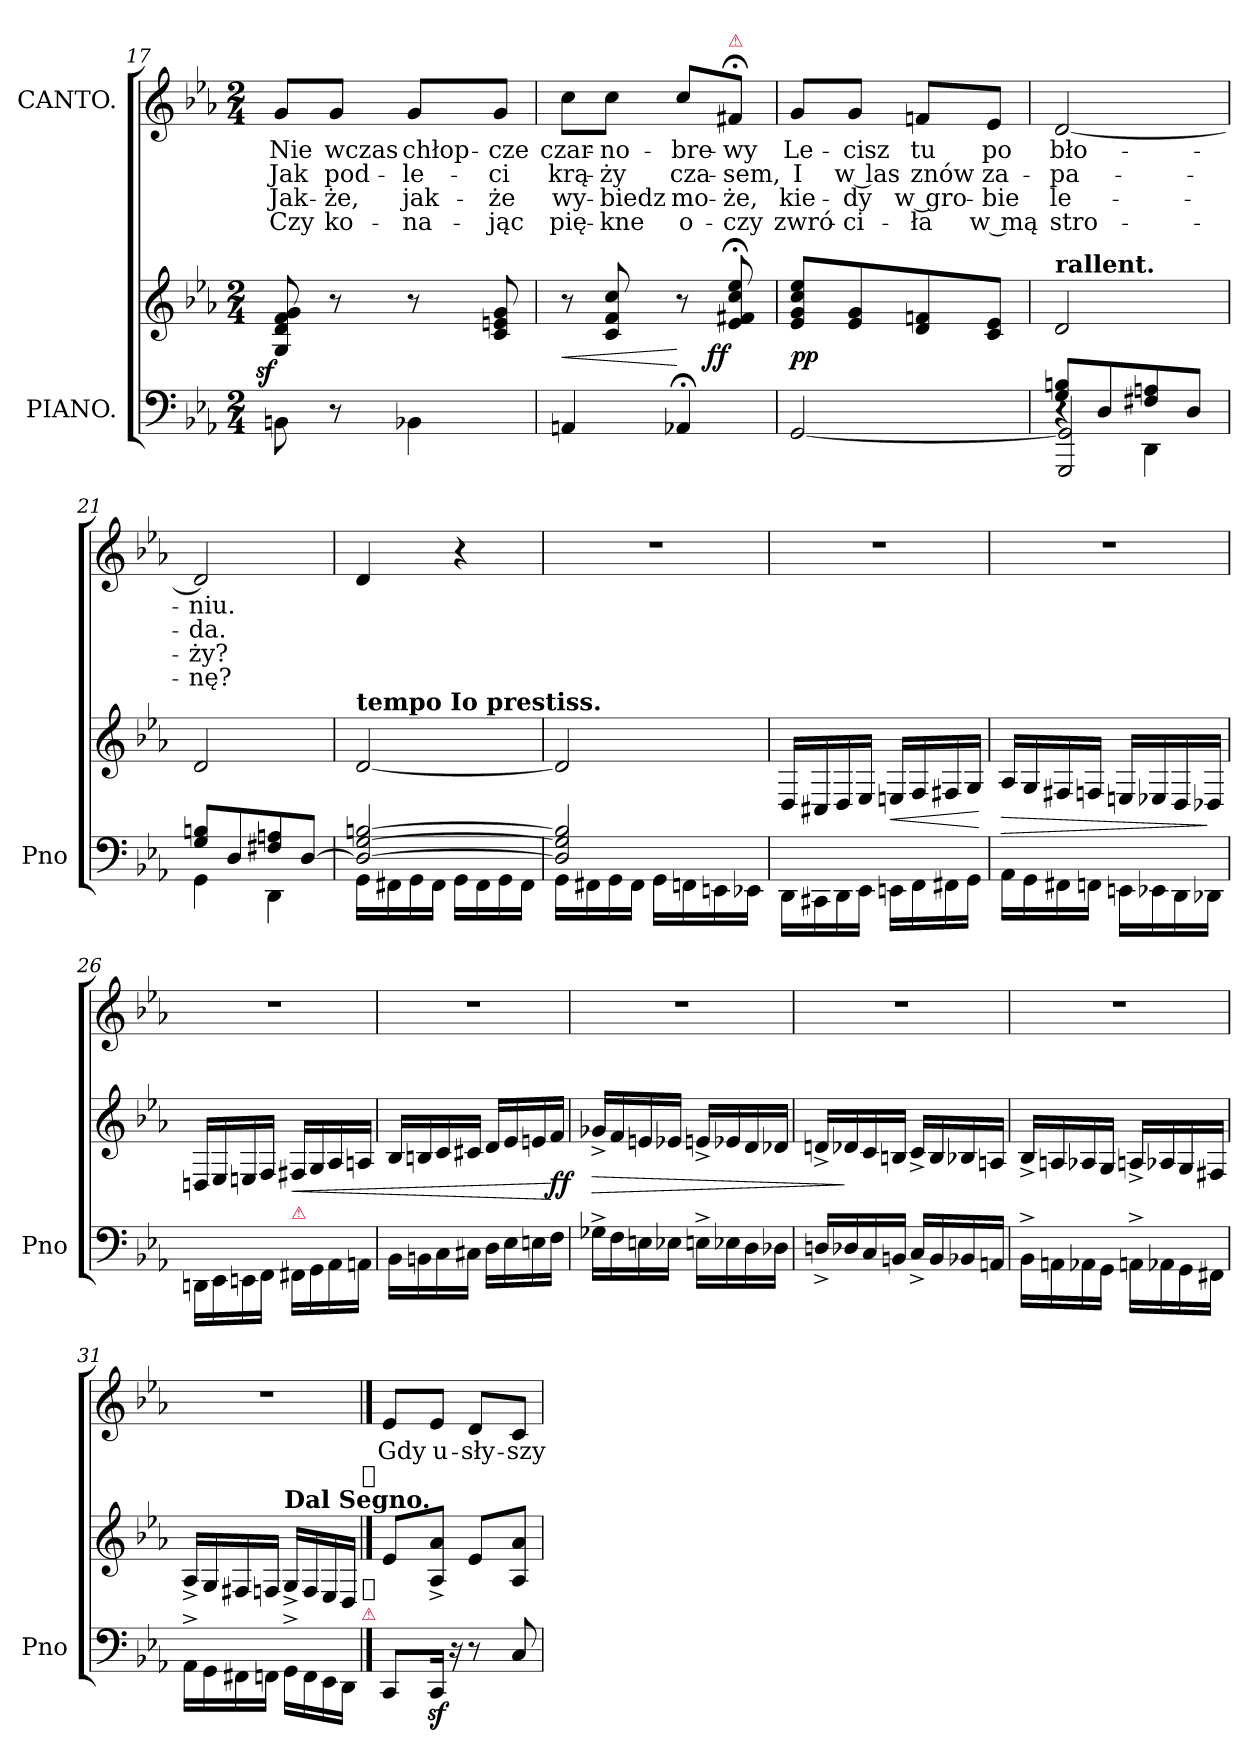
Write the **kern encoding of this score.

**kern	**kern	**dynam	**kern	**text	**text	**text	**text
*part2	*part2	*part2	*part1	*part1	*part1	*part1	*part1
*staff3	*staff2	*staff2/3	*staff1	*staff1	*staff1	*staff1	*staff1
*I"PIANO.	*	*	*I"CANTO.	*	*	*	*
*I'Pno	*	*	*	*	*	*	*
*clefF4	*clefG2	*	*clefG2	*	*	*	*
*k[b-e-a-]	*k[b-e-a-]	*	*k[b-e-a-]	*	*	*	*
*c:	*c:	*	*c:	*	*	*	*
*M2/4	*M2/4	*	*M2/4	*	*	*	*
=17	=17	=17	=17	=17	=17	=17	=17
!	!	!LO:DY:rj	!	!	!	!	!
8BBn\	8G/ 8d/ 8f/ 8g/	sf	8g/L	Nie	Jak	Jak-	Czy
8r	8r	.	8g/J	wczas	pod-	-że,	ko-
4BB-X\	8r	.	8g/L	chłop-	-le-	jak-	-na-
.	8c 8en 8g	.	8g/J	-cze	-ci	-że	-jąc
=18	=18	=18	=18	=18	=18	=18	=18
4AAn	8r	<	8cc\L	czar-	krą-	wy-	pię-
.	8c 8f 8cc	.	8cc\J	-no-	-ży	-biedz	-kne
4AA-X;<	8r	[	8cc/L	-bre-	cza-	mo-	o-
!	!	!	!LO:TX:a:color=crimson:t=⚠	!	!	!	!
!	!	!LO:DY:rj	!	!	!	!	!
.	8e-;< 8f#X;< 8cc;< 8ee-;<	ff	8f#X;</J	-wy	-sem,	-że,	-czy
=19	=19	=19	=19	=19	=19	=19	=19
[2GG	8e- 8g 8cc 8ee-L	pp	8g/L	Le-	I	kie-	zwró-
.	8e- 8g	.	8g/J	-cisz	w las	-dy	-ci-
.	8d 8fn	.	8fn/L	tu	znów	w gro-	-ła
.	8c 8e-J	.	8e-/J	po	za-	-bie	w mą
=20	=20	=20	=20	=20	=20	=20	=20
*^	*	*	*	*	*	*	*
*	*^	*	*	*	*	*	*	*
!	!	!	!LO:TX:a:B:t=rallent.	!	!	!	!	!	!
8G 8BnL	4r	2GGG 2GG]	2d	.	[2d	bło-	-pa-	le-	stro-
8D	.	.	.	.	.	.	.	.	.
8F#X 8An	4DD	.	.	.	.	.	.	.	.
8DJ	.	.	.	.	.	.	.	.	.
*	*v	*v	*	*	*	*	*	*	*
=21	=21	=21	=21	=21	=21	=21	=21	=21
8G 8BnL	4GG	2d	.	2d]	-niu.	-da.	-ży?	-nę?
8D	.	.	.	.	.	.	.	.
8F#X 8An	4DD	.	.	.	.	.	.	.
[8DJ	.	.	.	.	.	.	.	.
=22	=22	=22	=22	=22	=22	=22	=22	=22
!	!	!LO:TX:a:B:t=tempo Io prestiss.	!	!	!	!	!	!
2D_ [2G [2Bn	16GGLL	[2d	.	4d	.	.	.	.
.	16FF#X	.	.	.	.	.	.	.
.	16GG	.	.	.	.	.	.	.
.	16FF#JJ	.	.	.	.	.	.	.
.	16GGLL	.	.	4r	.	.	.	.
.	16FF#	.	.	.	.	.	.	.
.	16GG	.	.	.	.	.	.	.
.	16FF#JJ	.	.	.	.	.	.	.
=23	=23	=23	=23	=23	=23	=23	=23	=23
2D] 2G] 2Bn]	16GGLL	2d]	.	2rdd	.	.	.	.
.	16FF#X	.	.	.	.	.	.	.
.	16GG	.	.	.	.	.	.	.
.	16FF#JJ	.	.	.	.	.	.	.
.	16GGLL	.	.	.	.	.	.	.
.	16FFn	.	.	.	.	.	.	.
.	16EEn	.	.	.	.	.	.	.
.	16EE-XJJ	.	.	.	.	.	.	.
*v	*v	*	*	*	*	*	*	*
=24	=24	=24	=24	=24	=24	=24	=24
16DD\LL	16D/LL	.	2rdd	.	.	.	.
16CC#X	16C#X	.	.	.	.	.	.
16DD\	16D/	.	.	.	.	.	.
16EE-\JJ	16E-/JJ	.	.	.	.	.	.
16EEn\LL	16En/LL	<	.	.	.	.	.
16FF\	16F/	.	.	.	.	.	.
16FF#X	16F#X	.	.	.	.	.	.
16GG\JJ	16G/JJ	.	.	.	.	.	.
.	.	[	.	.	.	.	.
=25	=25	=25	=25	=25	=25	=25	=25
16AA-\LL	16A-/LL	>	2rdd	.	.	.	.
16GG\	16G/	.	.	.	.	.	.
16FF#X	16F#X	.	.	.	.	.	.
16FFn\JJ	16Fn/JJ	.	.	.	.	.	.
16EEn\LL	16En/LL	.	.	.	.	.	.
16EE-X	16E-X	.	.	.	.	.	.
16DD\	16D/	.	.	.	.	.	.
16DD-XJJ	16D-XJJ	]	.	.	.	.	.
=26	=26	=26	=26	=26	=26	=26	=26
16DDn\LL	16Dn/LL	.	2rdd	.	.	.	.
16EE-\	16E-/	.	.	.	.	.	.
16EEn\	16En/	.	.	.	.	.	.
16FF\JJ	16F/JJ	.	.	.	.	.	.
!	!LO:TX:b:color=crimson:t=⚠	!	!	!	!	!	!
!	!	!LO:HP:b	!	!	!	!	!
16FF#XLL	16F#XLL	<	.	.	.	.	.
16GG\	16G/	.	.	.	.	.	.
16AA-\	16A-/	.	.	.	.	.	.
16AAn\JJ	16An/JJ	.	.	.	.	.	.
=27	=27	=27	=27	=27	=27	=27	=27
16BB-\LL	16B-/LL	.	2rdd	.	.	.	.
16BBn\	16Bn/	.	.	.	.	.	.
16C\	16c/	.	.	.	.	.	.
16C#XJJ	16c#XJJ	.	.	.	.	.	.
16DLL	16dLL	.	.	.	.	.	.
16E-	16e-	.	.	.	.	.	.
16En	16en	.	.	.	.	.	.
16FJJ	16fJJ	[ ff	.	.	.	.	.
=28	=28	=28	=28	=28	=28	=28	=28
16G-X^>LL	16g-X^>LL	>	2rdd	.	.	.	.
16F	16f	.	.	.	.	.	.
16En	16en	.	.	.	.	.	.
16E-XJJ	16e-XJJ	.	.	.	.	.	.
16En^>LL	16en^>LL	.	.	.	.	.	.
16E-X	16e-X	.	.	.	.	.	.
16D	16d	.	.	.	.	.	.
16D-XJJ	16d-XJJ	.	.	.	.	.	.
=29	=29	=29	=29	=29	=29	=29	=29
16Dn^/LL	16dn^>LL	.	2rdd	.	.	.	.
16D-X	16d-X	]	.	.	.	.	.
16C	16c	.	.	.	.	.	.
16BBnJJ	16BnJJ	.	.	.	.	.	.
16C^/LL	16c^>LL	.	.	.	.	.	.
16BB	16B	.	.	.	.	.	.
16BB-X	16B-X	.	.	.	.	.	.
16AAnJJ	16AnJJ	.	.	.	.	.	.
=30	=30	=30	=30	=30	=30	=30	=30
16BB-^<\LL	16B-^>/LL	.	2r	.	.	.	.
16AAn\	16An/	.	.	.	.	.	.
16AA-X	16A-X	.	.	.	.	.	.
16GG\JJ	16G/JJ	.	.	.	.	.	.
16AAn^<\LL	16An^>/LL	.	.	.	.	.	.
16AA-X	16A-X	.	.	.	.	.	.
16GG\	16G/	.	.	.	.	.	.
16FF#XJJ	16F#XJJ	.	.	.	.	.	.
=31	=31	=31	=31	=31	=31	=31	=31
16AA-^<\LL	16A-^>/LL	.	2r	.	.	.	.
16GG\	16G/	.	.	.	.	.	.
16FF#X	16F#X	.	.	.	.	.	.
16FFn\JJ	16Fn/JJ	.	.	.	.	.	.
!	!LO:TX:a:B:t=Dal Segno.	!	!	!	!	!	!
16GG^<\LL	16G^>/LL	.	.	.	.	.	.
16FF\	16F/	.	.	.	.	.	.
16EE-\	16E-/	.	.	.	.	.	.
16DD\JJ	16D/JJ	.	.	.	.	.	.
!	!LO:TX:a:t=𝄋	!	!	!	!	!	!
!LO:TX:a:color=crimson:t=⚠	!	!	!	!	!	!	!
!LO:TX:a:t=𝄋	!	!	!	!	!	!	!
==32	==32	==32	==32	==32	==32	==32	==32
8CCL	8e-L	.	8e-/L	Gdy	.	.	.
16CCz<Jk	8A-^ 8a-^J	.	8e-/J	u-	.	.	.
16r	.	.	.	.	.	.	.
8r	8e-L	.	8d/L	-sły-	.	.	.
8C	8A- 8a-J	.	8c/J	-szy	.	.	.
=	=	=	=	=	=	=	=
*-	*-	*-	*-	*-	*-	*-	*-
